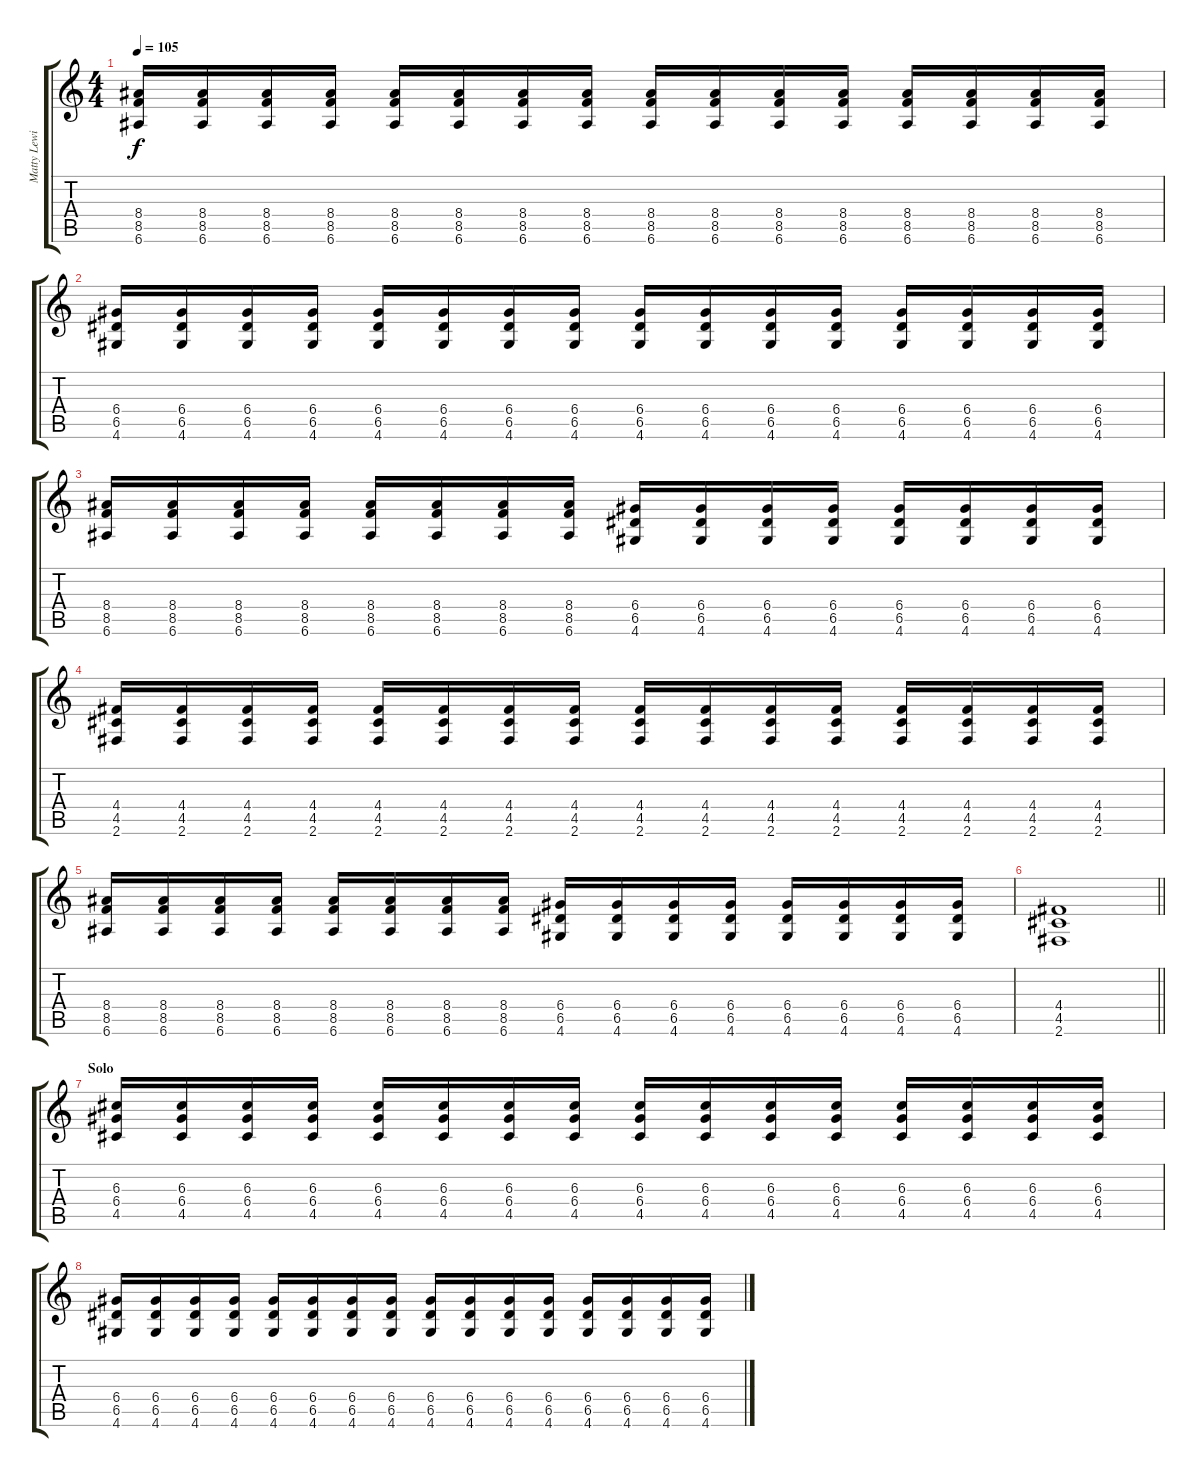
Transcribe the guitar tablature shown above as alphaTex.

\track ("Matty Lewis" "Matty Lewi") {instrument distortionguitar}
\staff {score tabs}
\tuning (E4 B3 G3 D3 A2 E2) {hide}
\ts (4 4)
\tempo 105
\clef g2
\ks c
(8.4 8.5 6.6).16{dy f} (8.4 8.5 6.6).16 (8.4 8.5 6.6).16 (8.4 8.5 6.6).16 (8.4 8.5 6.6).16 (8.4 8.5 6.6).16 (8.4 8.5 6.6).16 (8.4 8.5 6.6).16 (8.4 8.5 6.6).16 (8.4 8.5 6.6).16 (8.4 8.5 6.6).16 (8.4 8.5 6.6).16 (8.4 8.5 6.6).16 (8.4 8.5 6.6).16 (8.4 8.5 6.6).16 (8.4 8.5 6.6).16 |
(6.4 6.5 4.6).16 (6.4 6.5 4.6).16 (6.4 6.5 4.6).16 (6.4 6.5 4.6).16 (6.4 6.5 4.6).16 (6.4 6.5 4.6).16 (6.4 6.5 4.6).16 (6.4 6.5 4.6).16 (6.4 6.5 4.6).16 (6.4 6.5 4.6).16 (6.4 6.5 4.6).16 (6.4 6.5 4.6).16 (6.4 6.5 4.6).16 (6.4 6.5 4.6).16 (6.4 6.5 4.6).16 (6.4 6.5 4.6).16 |
(8.4 8.5 6.6).16 (8.4 8.5 6.6).16 (8.4 8.5 6.6).16 (8.4 8.5 6.6).16 (8.4 8.5 6.6).16 (8.4 8.5 6.6).16 (8.4 8.5 6.6).16 (8.4 8.5 6.6).16 (6.4 6.5 4.6).16 (6.4 6.5 4.6).16 (6.4 6.5 4.6).16 (6.4 6.5 4.6).16 (6.4 6.5 4.6).16 (6.4 6.5 4.6).16 (6.4 6.5 4.6).16 (6.4 6.5 4.6).16 |
(4.4 4.5 2.6).16 (4.4 4.5 2.6).16 (4.4 4.5 2.6).16 (4.4 4.5 2.6).16 (4.4 4.5 2.6).16 (4.4 4.5 2.6).16 (4.4 4.5 2.6).16 (4.4 4.5 2.6).16 (4.4 4.5 2.6).16 (4.4 4.5 2.6).16 (4.4 4.5 2.6).16 (4.4 4.5 2.6).16 (4.4 4.5 2.6).16 (4.4 4.5 2.6).16 (4.4 4.5 2.6).16 (4.4 4.5 2.6).16 |
(8.4 8.5 6.6).16 (8.4 8.5 6.6).16 (8.4 8.5 6.6).16 (8.4 8.5 6.6).16 (8.4 8.5 6.6).16 (8.4 8.5 6.6).16 (8.4 8.5 6.6).16 (8.4 8.5 6.6).16 (6.4 6.5 4.6).16 (6.4 6.5 4.6).16 (6.4 6.5 4.6).16 (6.4 6.5 4.6).16 (6.4 6.5 4.6).16 (6.4 6.5 4.6).16 (6.4 6.5 4.6).16 (6.4 6.5 4.6).16 |
\barLineRight lightlight
(4.4 4.5 2.6).1 |
\section ("" "Solo")
(6.3 6.4 4.5).16 (6.3 6.4 4.5).16 (6.3 6.4 4.5).16 (6.3 6.4 4.5).16 (6.3 6.4 4.5).16 (6.3 6.4 4.5).16 (6.3 6.4 4.5).16 (6.3 6.4 4.5).16 (6.3 6.4 4.5).16 (6.3 6.4 4.5).16 (6.3 6.4 4.5).16 (6.3 6.4 4.5).16 (6.3 6.4 4.5).16 (6.3 6.4 4.5).16 (6.3 6.4 4.5).16 (6.3 6.4 4.5).16 |
(6.4 6.5 4.6).16 (6.4 6.5 4.6).16 (6.4 6.5 4.6).16 (6.4 6.5 4.6).16 (6.4 6.5 4.6).16 (6.4 6.5 4.6).16 (6.4 6.5 4.6).16 (6.4 6.5 4.6).16 (6.4 6.5 4.6).16 (6.4 6.5 4.6).16 (6.4 6.5 4.6).16 (6.4 6.5 4.6).16 (6.4 6.5 4.6).16 (6.4 6.5 4.6).16 (6.4 6.5 4.6).16 (6.4 6.5 4.6).16
